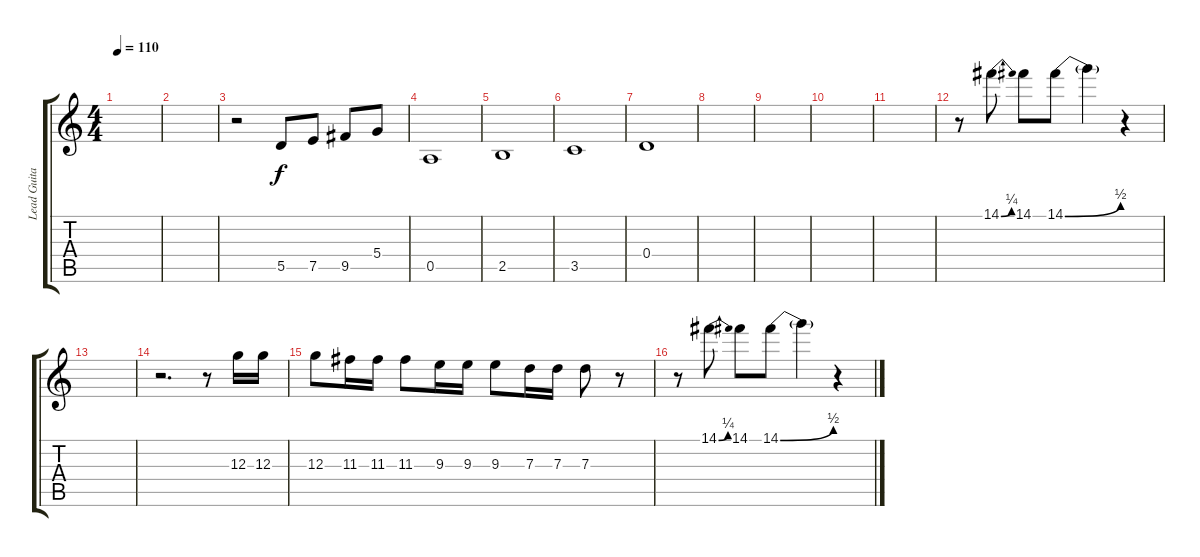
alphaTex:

\track ("Lead Guitar" "Lead Guita") {instrument distortionguitar}
\staff {score tabs}
\tuning (E4 B3 G3 D3 A2 E2) {hide}
\ts (4 4)
\tempo 110
\clef g2
\ks c
|
|
r.2 5.5.8 7.5.8 9.5.8 5.4.8 |
0.5.1 |
2.5.1 |
3.5.1 |
0.4.1 |
|
|
|
|
r.8 14.1{be (bend 0 0 60 1)}.8 14.1.8 14.1{be (bend 0 0 60 2)}.8 14.1{t}.4 r.4 |
|
r.2{d} r.8 12.3.16 12.3.16 |
12.3.8 11.3.16 11.3.16 11.3.8 9.3.16 9.3.16 9.3.8 7.3.16 7.3.16 7.3.8 r.8 |
r.8 14.1{be (bend 0 0 60 1)}.8 14.1.8 14.1{be (bend 0 0 60 2)}.8 14.1{t}.4 r.4
